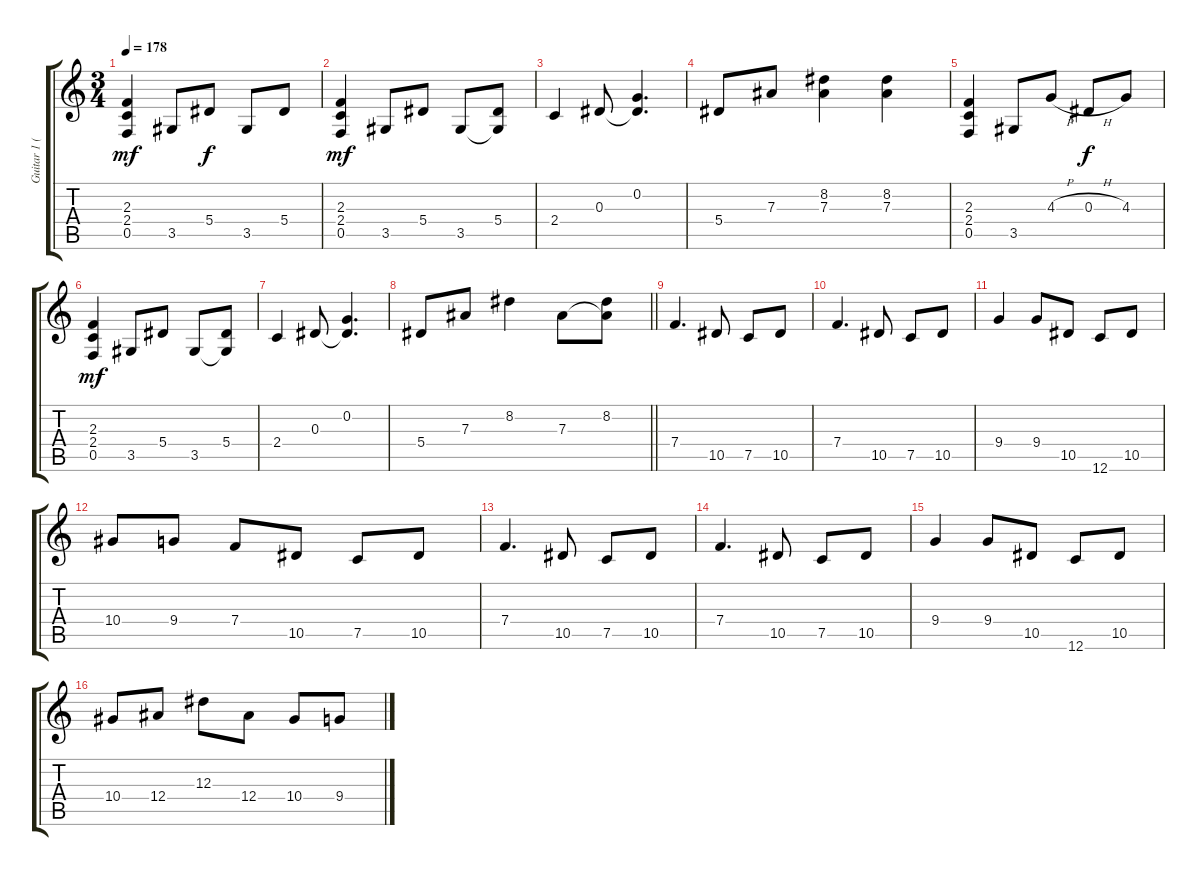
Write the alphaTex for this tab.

\track ("Guitar 1 (Lead)" "Guitar 1 (") {instrument distortionguitar}
\staff {score tabs}
\tuning (C4 G3 Eb3 Bb2 F2 C2) {hide}
\ts (3 4)
\tempo 178
\clef g2
\ks c
(2.3 2.4 0.5).4{dy mf volume 14 balance 2 instrument distortionguitar} 3.5.8 5.4.8{dy f} 3.5.8 5.4.8 |
(2.3 2.4 0.5).4{dy mf} 3.5.8 5.4.8 3.5.8 (5.4 3.5{t}).8 |
2.4.4 0.3.8 (0.2 0.3{t}).4{d} |
5.4.8 7.3.8 (8.2 7.3).4 (8.2 7.3).4 |
(2.3 2.4 0.5).4{volume 14 balance 14} 3.5.8 4.3{h}.8 0.3{h}.8{dy f} 4.3.8 |
(2.3 2.4 0.5).4{dy mf} 3.5.8 5.4.8 3.5.8 (5.4 3.5{t}).8 |
2.4.4 0.3.8 (0.2 0.3{t}).4{d} |
\barLineRight lightlight
5.4.8 7.3.8 8.2.4 7.3.8 (8.2 7.3{t}).8 |
7.4.4{d volume 16 balance 8 instrument distortionguitar} 10.5.8 7.5.8 10.5.8 |
7.4.4{d} 10.5.8 7.5.8 10.5.8 |
9.4.4 9.4.8 10.5.8 12.6.8 10.5.8 |
10.4.8 9.4.8 7.4.8 10.5.8 7.5.8 10.5.8 |
7.4.4{d} 10.5.8 7.5.8 10.5.8 |
7.4.4{d} 10.5.8 7.5.8 10.5.8 |
9.4.4 9.4.8 10.5.8 12.6.8 10.5.8 |
10.4.8 12.4.8 12.3.8 12.4.8 10.4.8 9.4.8
